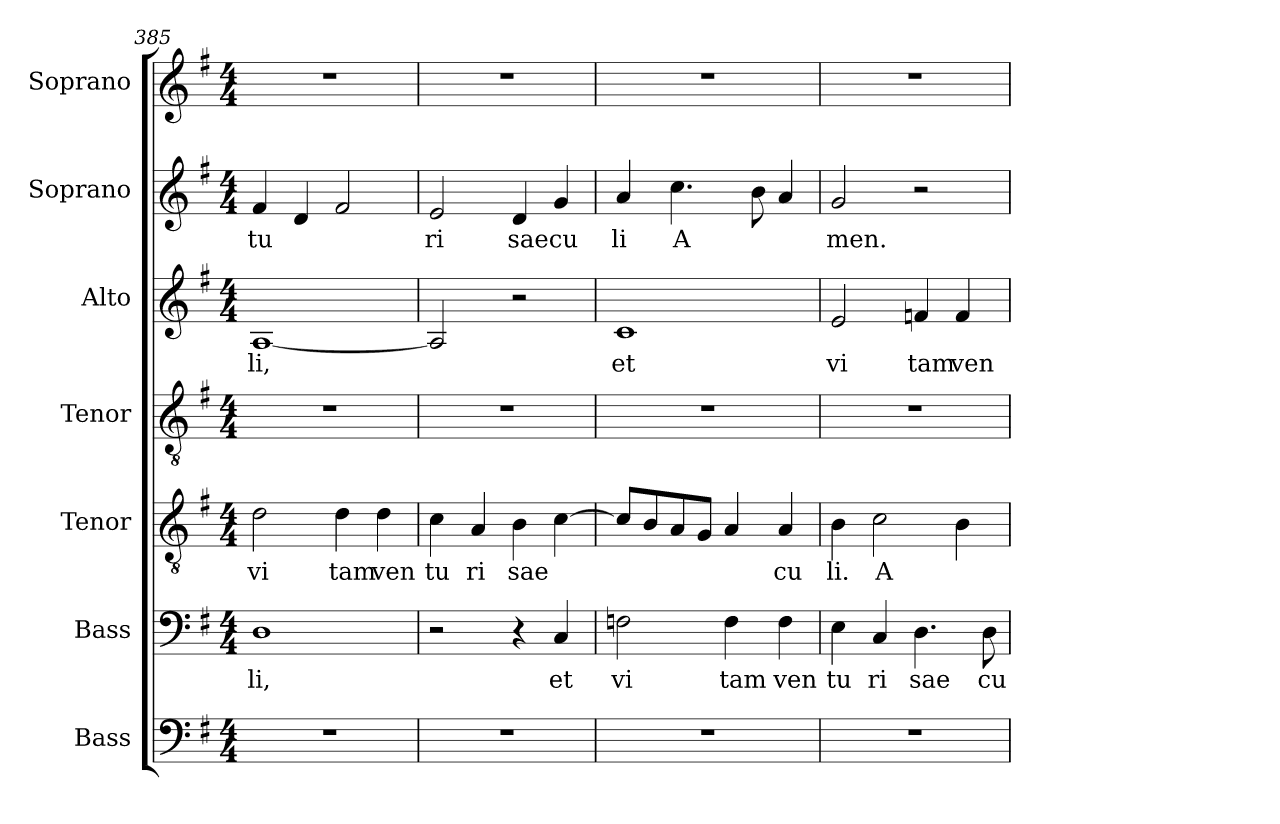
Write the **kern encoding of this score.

**kern	**kern	**text	**kern	**text	**kern	**kern	**text	**kern	**text	**kern
*part7	*part6	*part6	*part5	*part5	*part4	*part3	*part3	*part2	*part2	*part1
*staff7	*staff6	*staff6	*staff5	*staff5	*staff4	*staff3	*staff3	*staff2	*staff2	*staff1
*I"Bass	*I"Bass	*	*I"Tenor	*	*I"Tenor	*I"Alto	*	*I"Soprano	*	*I"Soprano
*I'B.	*I'B.	*	*I'T.	*	*I'T.	*I'A.	*	*I'S.	*	*I'S.
*clefF4	*clefF4	*	*clefGv2	*	*clefGv2	*clefG2	*	*clefG2	*	*clefG2
*	*	*	*ITrd7c12	*	*ITrd7c12	*	*	*	*	*
*k[f#]	*k[f#]	*	*k[f#]	*	*k[f#]	*k[f#]	*	*k[f#]	*	*k[f#]
*G:	*G:	*	*G:	*	*G:	*G:	*	*G:	*	*G:
*M4/4	*M4/4	*	*M4/4	*	*M4/4	*M4/4	*	*M4/4	*	*M4/4
=385	=385	=385	=385	=385	=385	=385	=385	=385	=385	=385
!	!	!LO:LY:b:color=#000000	!	!	!	!	!	!	!	!
!	!	!	!	!LO:LY:b:color=#000000	!	!	!	!	!	!
!	!	!	!	!	!	!	!LO:LY:b:color=#000000	!	!	!
!	!	!	!	!	!	!	!	!	!LO:LY:b:color=#000000	!
1r	1Di	li,	2Di\	vi	1r	[1Ai	li,	4f#i/	tu	1r
.	.	.	.	.	.	.	.	4di/	.	.
!	!	!	!	!LO:LY:b:color=#000000	!	!	!	!	!	!
.	.	.	4Di\	tam	.	.	.	2f#i/	.	.
!	!	!	!	!LO:LY:b:color=#000000	!	!	!	!	!	!
.	.	.	4Di\	ven	.	.	.	.	.	.
=386	=386	=386	=386	=386	=386	=386	=386	=386	=386	=386
!	!	!	!	!LO:LY:b:color=#000000	!	!	!	!	!	!
!	!	!	!	!	!	!	!	!	!LO:LY:b:color=#000000	!
1r	2r	.	4Ci\	tu	1r	2Ai/]	.	2ei/	ri	1r
!	!	!	!	!LO:LY:b:color=#000000	!	!	!	!	!	!
.	.	.	4AAi/	ri	.	.	.	.	.	.
!	!	!	!	!LO:LY:b:color=#000000	!	!	!	!	!	!
!	!	!	!	!	!	!	!	!	!LO:LY:b:color=#000000	!
.	4r	.	4BBi\	sae	.	2r	.	4di/	sae	.
!	!	!LO:LY:b:color=#000000	!	!	!	!	!	!	!	!
!	!	!	!	!	!	!	!	!	!LO:LY:b:color=#000000	!
.	4Ci/	et	[4Ci\	.	.	.	.	4gi/	cu	.
=387	=387	=387	=387	=387	=387	=387	=387	=387	=387	=387
!	!	!LO:LY:b:color=#000000	!	!	!	!	!	!	!	!
!	!	!	!	!	!	!	!LO:LY:b:color=#000000	!	!	!
!	!	!	!	!	!	!	!	!	!LO:LY:b:color=#000000	!
1r	2Fni\	vi	8Ci/L]	.	1r	1ci	et	4ai/	li	1r
.	.	.	8BBi/	.	.	.	.	.	.	.
!	!	!	!	!	!	!	!	!	!LO:LY:b:color=#000000	!
.	.	.	8AAi/	.	.	.	.	4.cci\	A	.
.	.	.	8GGi/J	.	.	.	.	.	.	.
!	!	!LO:LY:b:color=#000000	!	!	!	!	!	!	!	!
.	4Fi\	tam	4AAi/	.	.	.	.	.	.	.
.	.	.	.	.	.	.	.	8bi\	.	.
!	!	!LO:LY:b:color=#000000	!	!	!	!	!	!	!	!
!	!	!	!	!LO:LY:b:color=#000000	!	!	!	!	!	!
.	4Fi\	ven	4AAi/	cu	.	.	.	4ai/	.	.
=388	=388	=388	=388	=388	=388	=388	=388	=388	=388	=388
!	!	!LO:LY:b:color=#000000	!	!	!	!	!	!	!	!
!	!	!	!	!LO:LY:b:color=#000000	!	!	!	!	!	!
!	!	!	!	!	!	!	!LO:LY:b:color=#000000	!	!	!
!	!	!	!	!	!	!	!	!	!LO:LY:b:color=#000000	!
1r	4Ei\	tu	4BBi\	li.	1r	2ei/	vi	2gi/	men.	1r
!	!	!LO:LY:b:color=#000000	!	!	!	!	!	!	!	!
!	!	!	!	!LO:LY:b:color=#000000	!	!	!	!	!	!
.	4Ci/	ri	2Ci\	A	.	.	.	.	.	.
!	!	!LO:LY:b:color=#000000	!	!	!	!	!	!	!	!
!	!	!	!	!	!	!	!LO:LY:b:color=#000000	!	!	!
.	4.Di\	sae	.	.	.	4fni/	tam	2r	.	.
!	!	!	!	!	!	!	!LO:LY:b:color=#000000	!	!	!
.	.	.	4BBi\	.	.	4fi/	ven	.	.	.
!	!	!LO:LY:b:color=#000000	!	!	!	!	!	!	!	!
.	8Di\	cu	.	.	.	.	.	.	.	.
=	=	=	=	=	=	=	=	=	=	=
*-	*-	*-	*-	*-	*-	*-	*-	*-	*-	*-
